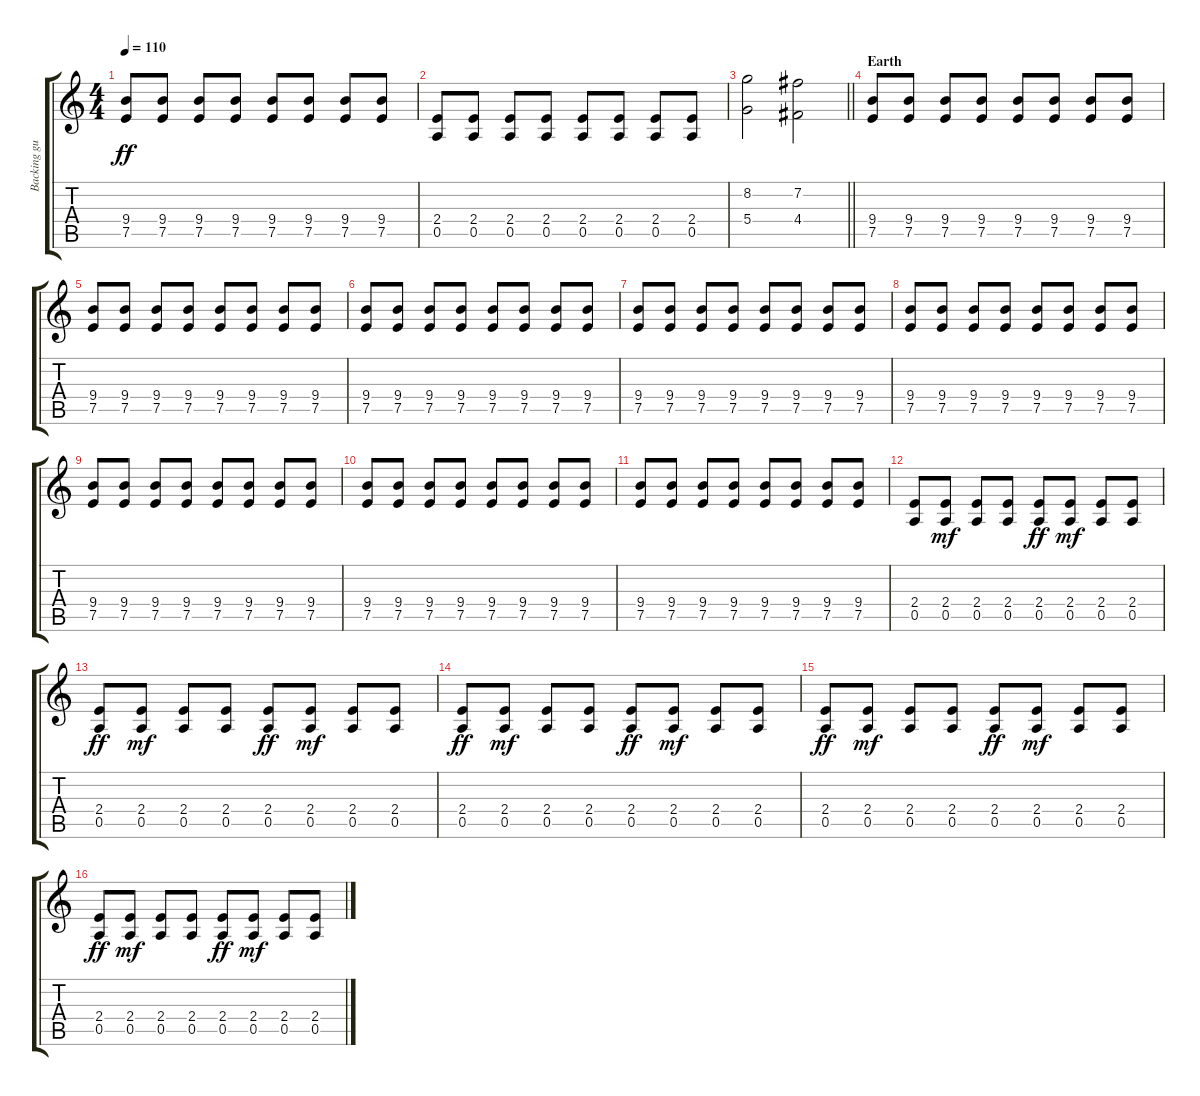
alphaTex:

\track ("Backing guitar 2" "Backing gu") {instrument electricguitarclean}
\staff {score tabs}
\tuning (E4 B3 G3 D3 A2 E2) {hide}
\ts (4 4)
\tempo 110
\clef g2
\ks c
(9.4 7.5).8{dy ff} (9.4 7.5).8 (9.4 7.5).8 (9.4 7.5).8 (9.4 7.5).8 (9.4 7.5).8 (9.4 7.5).8 (9.4 7.5).8 |
(2.4 0.5).8 (2.4 0.5).8 (2.4 0.5).8 (2.4 0.5).8 (2.4 0.5).8 (2.4 0.5).8 (2.4 0.5).8 (2.4 0.5).8 |
\barLineRight lightlight
(8.2 5.4).2 (7.2 4.4).2 |
\section ("" "Earth")
(9.4 7.5).8 (9.4 7.5).8 (9.4 7.5).8 (9.4 7.5).8 (9.4 7.5).8 (9.4 7.5).8 (9.4 7.5).8 (9.4 7.5).8 |
(9.4 7.5).8 (9.4 7.5).8 (9.4 7.5).8 (9.4 7.5).8 (9.4 7.5).8 (9.4 7.5).8 (9.4 7.5).8 (9.4 7.5).8 |
(9.4 7.5).8 (9.4 7.5).8 (9.4 7.5).8 (9.4 7.5).8 (9.4 7.5).8 (9.4 7.5).8 (9.4 7.5).8 (9.4 7.5).8 |
(9.4 7.5).8 (9.4 7.5).8 (9.4 7.5).8 (9.4 7.5).8 (9.4 7.5).8 (9.4 7.5).8 (9.4 7.5).8 (9.4 7.5).8 |
(9.4 7.5).8 (9.4 7.5).8 (9.4 7.5).8 (9.4 7.5).8 (9.4 7.5).8 (9.4 7.5).8 (9.4 7.5).8 (9.4 7.5).8 |
(9.4 7.5).8 (9.4 7.5).8 (9.4 7.5).8 (9.4 7.5).8 (9.4 7.5).8 (9.4 7.5).8 (9.4 7.5).8 (9.4 7.5).8 |
(9.4 7.5).8 (9.4 7.5).8 (9.4 7.5).8 (9.4 7.5).8 (9.4 7.5).8 (9.4 7.5).8 (9.4 7.5).8 (9.4 7.5).8 |
(9.4 7.5).8 (9.4 7.5).8 (9.4 7.5).8 (9.4 7.5).8 (9.4 7.5).8 (9.4 7.5).8 (9.4 7.5).8 (9.4 7.5).8 |
(2.4 0.5).8 (2.4 0.5).8{dy mf} (2.4 0.5).8 (2.4 0.5).8 (2.4 0.5).8{dy ff} (2.4 0.5).8{dy mf} (2.4 0.5).8 (2.4 0.5).8 |
(2.4 0.5).8{dy ff} (2.4 0.5).8{dy mf} (2.4 0.5).8 (2.4 0.5).8 (2.4 0.5).8{dy ff} (2.4 0.5).8{dy mf} (2.4 0.5).8 (2.4 0.5).8 |
(2.4 0.5).8{dy ff} (2.4 0.5).8{dy mf} (2.4 0.5).8 (2.4 0.5).8 (2.4 0.5).8{dy ff} (2.4 0.5).8{dy mf} (2.4 0.5).8 (2.4 0.5).8 |
(2.4 0.5).8{dy ff} (2.4 0.5).8{dy mf} (2.4 0.5).8 (2.4 0.5).8 (2.4 0.5).8{dy ff} (2.4 0.5).8{dy mf} (2.4 0.5).8 (2.4 0.5).8 |
(2.4 0.5).8{dy ff} (2.4 0.5).8{dy mf} (2.4 0.5).8 (2.4 0.5).8 (2.4 0.5).8{dy ff} (2.4 0.5).8{dy mf} (2.4 0.5).8 (2.4 0.5).8
